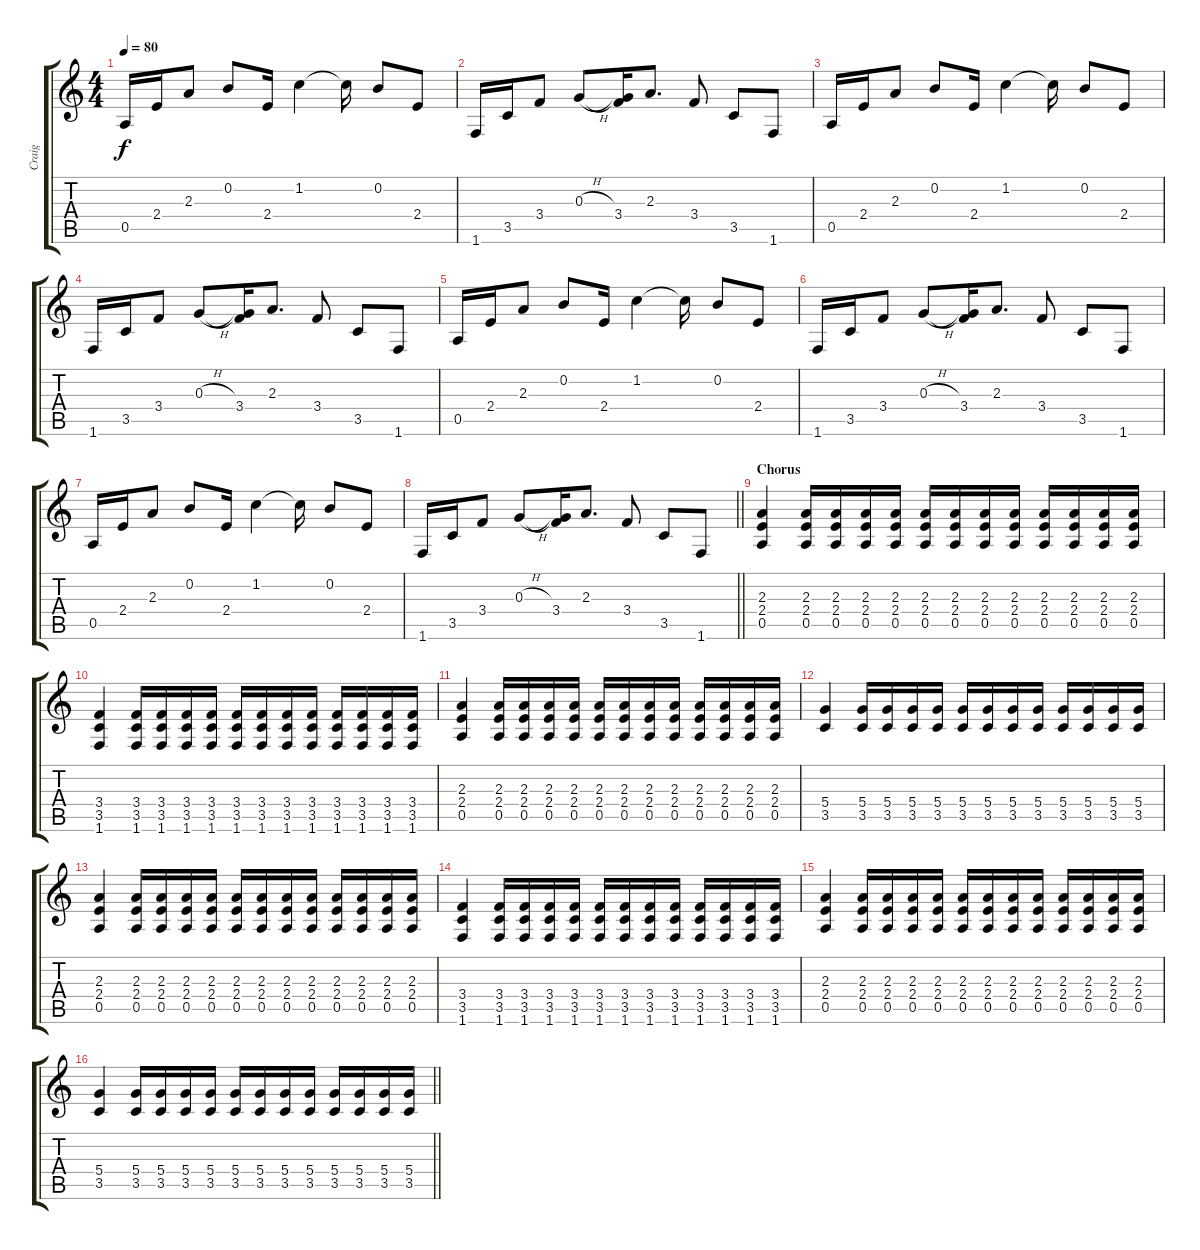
\track ("Craig" "Craig") {instrument electricguitarclean}
\staff {score tabs}
\tuning (E4 B3 G3 D3 A2 E2) {hide}
\ts (4 4)
\tempo 80
\clef g2
\ks c
0.5.16{dy f} 2.4.16 2.3.8 0.2.8 2.4.16 1.2.4 1.2{t}.16 0.2.8 2.4.8 |
1.6.16 3.5.16 3.4.8 0.3{h}.8 (0.3{t} 3.4).16 2.3.8{d} 3.4.8 3.5.8 1.6.8 |
0.5.16 2.4.16 2.3.8 0.2.8 2.4.16 1.2.4 1.2{t}.16 0.2.8 2.4.8 |
1.6.16 3.5.16 3.4.8 0.3{h}.8 (0.3{t} 3.4).16 2.3.8{d} 3.4.8 3.5.8 1.6.8 |
0.5.16 2.4.16 2.3.8 0.2.8 2.4.16 1.2.4 1.2{t}.16 0.2.8 2.4.8 |
1.6.16 3.5.16 3.4.8 0.3{h}.8 (0.3{t} 3.4).16 2.3.8{d} 3.4.8 3.5.8 1.6.8 |
0.5.16 2.4.16 2.3.8 0.2.8 2.4.16 1.2.4 1.2{t}.16 0.2.8 2.4.8 |
\barLineRight lightlight
1.6.16 3.5.16 3.4.8 0.3{h}.8 (0.3{t} 3.4).16 2.3.8{d} 3.4.8 3.5.8 1.6.8 |
\section ("" "Chorus")
(2.3 2.4 0.5).4{volume 16 instrument overdrivenguitar} (2.3 2.4 0.5).16 (2.3 2.4 0.5).16 (2.3 2.4 0.5).16 (2.3 2.4 0.5).16 (2.3 2.4 0.5).16 (2.3 2.4 0.5).16 (2.3 2.4 0.5).16 (2.3 2.4 0.5).16 (2.3 2.4 0.5).16 (2.3 2.4 0.5).16 (2.3 2.4 0.5).16 (2.3 2.4 0.5).16 |
(3.4 3.5 1.6).4 (3.4 3.5 1.6).16 (3.4 3.5 1.6).16 (3.4 3.5 1.6).16 (3.4 3.5 1.6).16 (3.4 3.5 1.6).16 (3.4 3.5 1.6).16 (3.4 3.5 1.6).16 (3.4 3.5 1.6).16 (3.4 3.5 1.6).16 (3.4 3.5 1.6).16 (3.4 3.5 1.6).16 (3.4 3.5 1.6).16 |
(2.3 2.4 0.5).4{volume 16 instrument overdrivenguitar} (2.3 2.4 0.5).16 (2.3 2.4 0.5).16 (2.3 2.4 0.5).16 (2.3 2.4 0.5).16 (2.3 2.4 0.5).16 (2.3 2.4 0.5).16 (2.3 2.4 0.5).16 (2.3 2.4 0.5).16 (2.3 2.4 0.5).16 (2.3 2.4 0.5).16 (2.3 2.4 0.5).16 (2.3 2.4 0.5).16 |
(5.4 3.5).4 (5.4 3.5).16 (5.4 3.5).16 (5.4 3.5).16 (5.4 3.5).16 (5.4 3.5).16 (5.4 3.5).16 (5.4 3.5).16 (5.4 3.5).16 (5.4 3.5).16 (5.4 3.5).16 (5.4 3.5).16 (5.4 3.5).16 |
(2.3 2.4 0.5).4{volume 16 instrument overdrivenguitar} (2.3 2.4 0.5).16 (2.3 2.4 0.5).16 (2.3 2.4 0.5).16 (2.3 2.4 0.5).16 (2.3 2.4 0.5).16 (2.3 2.4 0.5).16 (2.3 2.4 0.5).16 (2.3 2.4 0.5).16 (2.3 2.4 0.5).16 (2.3 2.4 0.5).16 (2.3 2.4 0.5).16 (2.3 2.4 0.5).16 |
(3.4 3.5 1.6).4 (3.4 3.5 1.6).16 (3.4 3.5 1.6).16 (3.4 3.5 1.6).16 (3.4 3.5 1.6).16 (3.4 3.5 1.6).16 (3.4 3.5 1.6).16 (3.4 3.5 1.6).16 (3.4 3.5 1.6).16 (3.4 3.5 1.6).16 (3.4 3.5 1.6).16 (3.4 3.5 1.6).16 (3.4 3.5 1.6).16 |
(2.3 2.4 0.5).4{volume 16 instrument overdrivenguitar} (2.3 2.4 0.5).16 (2.3 2.4 0.5).16 (2.3 2.4 0.5).16 (2.3 2.4 0.5).16 (2.3 2.4 0.5).16 (2.3 2.4 0.5).16 (2.3 2.4 0.5).16 (2.3 2.4 0.5).16 (2.3 2.4 0.5).16 (2.3 2.4 0.5).16 (2.3 2.4 0.5).16 (2.3 2.4 0.5).16 |
\barLineRight lightlight
(5.4 3.5).4 (5.4 3.5).16 (5.4 3.5).16 (5.4 3.5).16 (5.4 3.5).16 (5.4 3.5).16 (5.4 3.5).16 (5.4 3.5).16 (5.4 3.5).16 (5.4 3.5).16 (5.4 3.5).16 (5.4 3.5).16 (5.4 3.5).16
